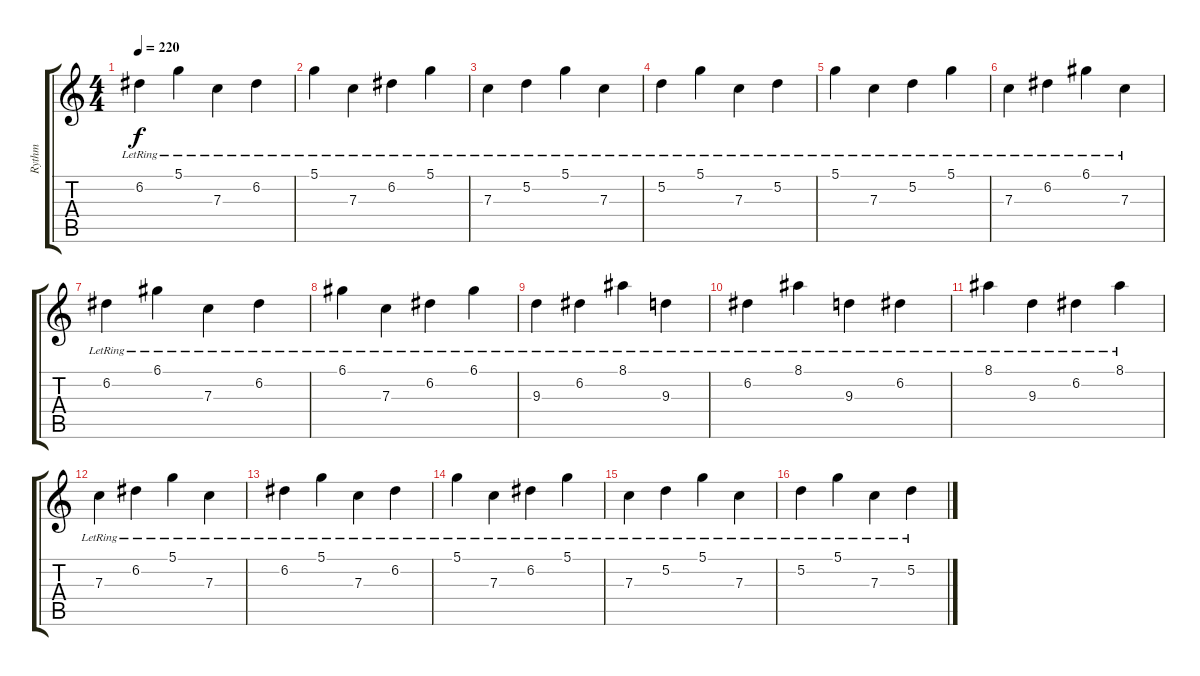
\track ("Rythm" "Rythm") {instrument electricguitarjazz}
\staff {score tabs}
\tuning (D4 A3 F3 C3 G2 C2) {hide}
\ts (4 4)
\tempo 220
\clef g2
\ks c
6.2{lr}.4{dy f} 5.1{lr}.4 7.3{lr}.4 6.2{lr}.4 |
5.1{lr}.4 7.3{lr}.4 6.2{lr}.4 5.1{lr}.4 |
7.3{lr}.4 5.2{lr}.4 5.1{lr}.4 7.3{lr}.4 |
5.2{lr}.4 5.1{lr}.4 7.3{lr}.4 5.2{lr}.4 |
5.1{lr}.4 7.3{lr}.4 5.2{lr}.4 5.1{lr}.4 |
7.3{lr}.4 6.2{lr}.4 6.1{lr}.4 7.3{lr}.4 |
6.2{lr}.4 6.1{lr}.4 7.3{lr}.4 6.2{lr}.4 |
6.1{lr}.4 7.3{lr}.4 6.2{lr}.4 6.1{lr}.4 |
9.3{lr}.4 6.2{lr}.4 8.1{lr}.4 9.3{lr}.4 |
6.2{lr}.4 8.1{lr}.4 9.3{lr}.4 6.2{lr}.4 |
8.1{lr}.4 9.3{lr}.4 6.2{lr}.4 8.1{lr}.4 |
7.3{lr}.4 6.2{lr}.4 5.1{lr}.4 7.3{lr}.4 |
6.2{lr}.4 5.1{lr}.4 7.3{lr}.4 6.2{lr}.4 |
5.1{lr}.4 7.3{lr}.4 6.2{lr}.4 5.1{lr}.4 |
7.3{lr}.4 5.2{lr}.4 5.1{lr}.4 7.3{lr}.4 |
5.2{lr}.4 5.1{lr}.4 7.3{lr}.4 5.2{lr}.4
